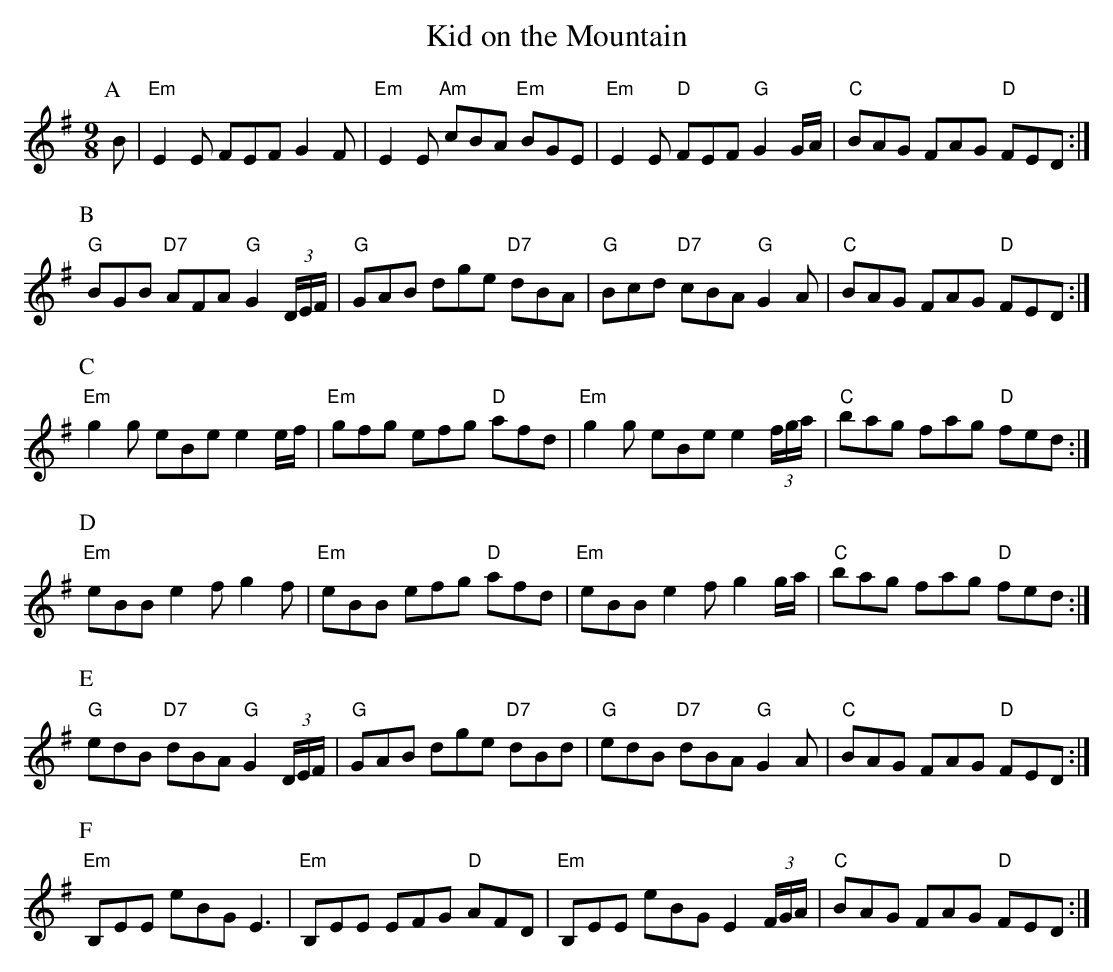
X:1
T:Kid on the Mountain
M:9/8
K:Em
P:A
B|"Em"E2E FEF G2F|"Em"E2E "Am"cBA "Em"BGE|"Em"E2E "D"FEF "G"G2G/2A/2|\
"C"BAG FAG "D"FED:|
P:B
"G"BGB "D7"AFA "G"G2(3D/2E/2F/2|"G"GAB dge "D7"dBA|"G"Bcd "D7"cBA "G"G2A|\
"C"BAG FAG "D"FED:|
P:C
"Em"g2g eBe e2e/2f/2|"Em"gfg efg "D"afd|"Em"g2g eBe e2(3f/2g/2a/2|\
"C"bag fag "D"fed:|
P:D
"Em"eBB e2f g2f|"Em"eBB efg "D"afd|"Em"eBB e2f g2g/2a/2|"C"bag fag "D"fed:|
P:E
"G"edB "D7"dBA "G"G2(3D/2E/2F/2|"G"GAB dge "D7"dBd|"G"edB "D7"dBA "G"G2A|\
"C"BAG FAG "D"FED:|
P:F
"Em"B,EE eBG E3|"Em"B,EE EFG "D"AFD|"Em"B,EE eBG E2(3F/2G/2A/2|\
"C"BAG FAG "D"FED:|
